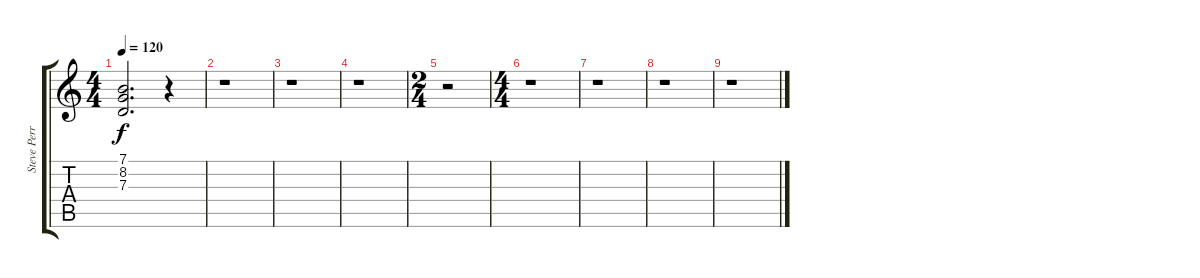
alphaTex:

\track ("Steve Perry" "Steve Perr") {instrument synthvoice}
\staff {score tabs}
\tuning (E4 B3 G3 D3 A2 E2) {hide}
\ts (4 4)
\tempo 120
\clef g2
\ks c
(7.1{t} 8.2{t} 7.3{t}).2{d dy f} r.4 |
r.1 |
r.1 |
r.1 |
\ts (2 4)
r.2 |
\ts (4 4)
r.1 |
r.1 |
r.1 |
r.1
